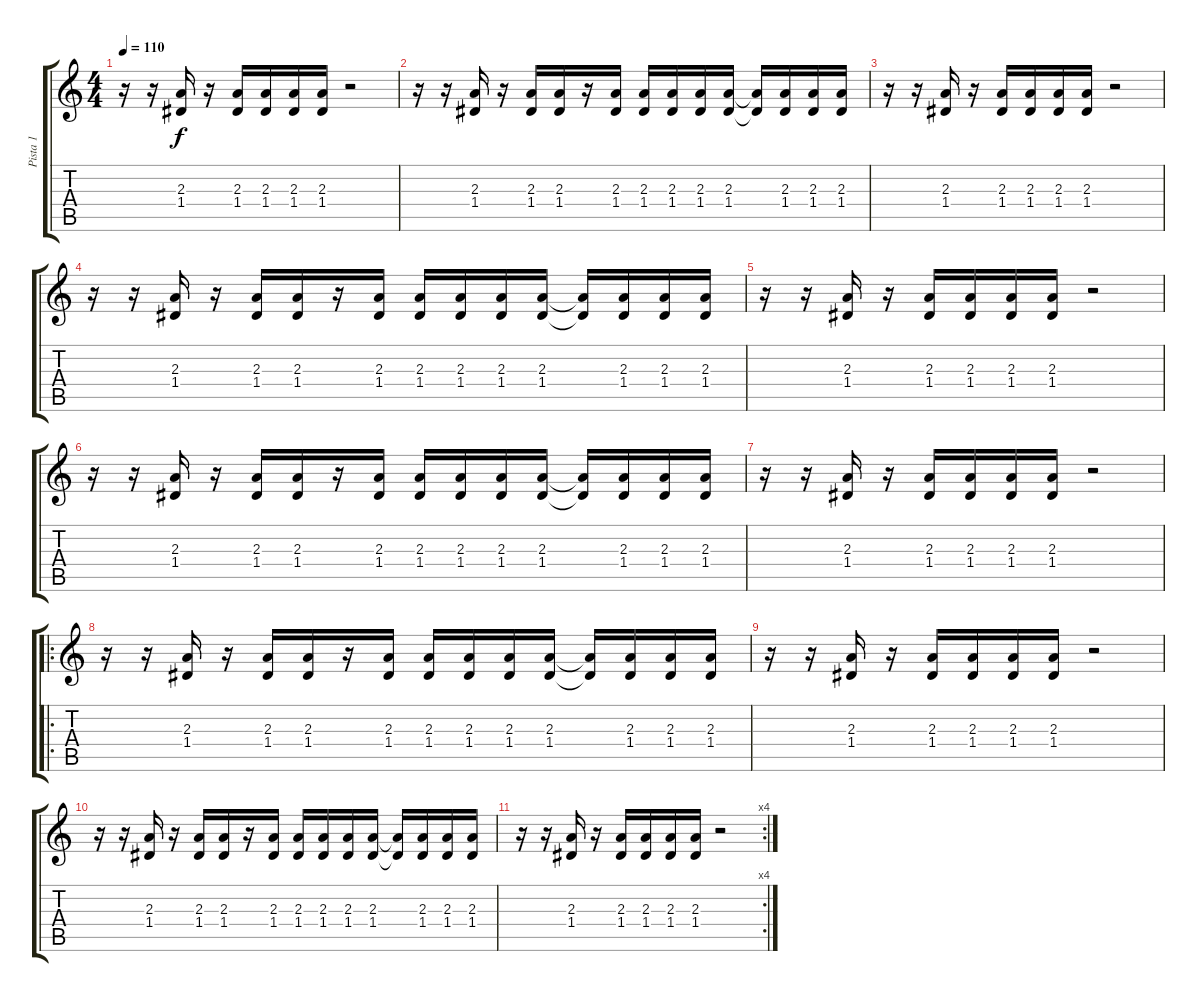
\track ("Pista 1" "Pista 1") {instrument distortionguitar}
\staff {score tabs}
\tuning (E4 B3 G3 D3 A2 E2) {hide}
\ts (4 4)
\tempo 110
\clef g2
\ks c
r.16{dy f} r.16 (2.3 1.4).16 r.16 (2.3 1.4).16 (2.3 1.4).16 (2.3 1.4).16 (2.3 1.4).16 r.2 |
r.16 r.16 (2.3 1.4).16 r.16 (2.3 1.4).16 (2.3 1.4).16 r.16 (2.3 1.4).16 (2.3 1.4).16 (2.3 1.4).16 (2.3 1.4).16 (2.3 1.4).16 (2.3{t} 1.4{t}).16 (2.3 1.4).16 (2.3 1.4).16 (2.3 1.4).16 |
r.16 r.16 (2.3 1.4).16 r.16 (2.3 1.4).16 (2.3 1.4).16 (2.3 1.4).16 (2.3 1.4).16 r.2 |
r.16 r.16 (2.3 1.4).16 r.16 (2.3 1.4).16 (2.3 1.4).16 r.16 (2.3 1.4).16 (2.3 1.4).16 (2.3 1.4).16 (2.3 1.4).16 (2.3 1.4).16 (2.3{t} 1.4{t}).16 (2.3 1.4).16 (2.3 1.4).16 (2.3 1.4).16 |
r.16 r.16 (2.3 1.4).16 r.16 (2.3 1.4).16 (2.3 1.4).16 (2.3 1.4).16 (2.3 1.4).16 r.2 |
r.16 r.16 (2.3 1.4).16 r.16 (2.3 1.4).16 (2.3 1.4).16 r.16 (2.3 1.4).16 (2.3 1.4).16 (2.3 1.4).16 (2.3 1.4).16 (2.3 1.4).16 (2.3{t} 1.4{t}).16 (2.3 1.4).16 (2.3 1.4).16 (2.3 1.4).16 |
r.16 r.16 (2.3 1.4).16 r.16 (2.3 1.4).16 (2.3 1.4).16 (2.3 1.4).16 (2.3 1.4).16 r.2 |
\ro
r.16 r.16 (2.3 1.4).16 r.16 (2.3 1.4).16 (2.3 1.4).16 r.16 (2.3 1.4).16 (2.3 1.4).16 (2.3 1.4).16 (2.3 1.4).16 (2.3 1.4).16 (2.3{t} 1.4{t}).16 (2.3 1.4).16 (2.3 1.4).16 (2.3 1.4).16 |
r.16 r.16 (2.3 1.4).16 r.16 (2.3 1.4).16 (2.3 1.4).16 (2.3 1.4).16 (2.3 1.4).16 r.2 |
r.16 r.16 (2.3 1.4).16 r.16 (2.3 1.4).16 (2.3 1.4).16 r.16 (2.3 1.4).16 (2.3 1.4).16 (2.3 1.4).16 (2.3 1.4).16 (2.3 1.4).16 (2.3{t} 1.4{t}).16 (2.3 1.4).16 (2.3 1.4).16 (2.3 1.4).16 |
\rc 4
r.16 r.16 (2.3 1.4).16 r.16 (2.3 1.4).16 (2.3 1.4).16 (2.3 1.4).16 (2.3 1.4).16 r.2
